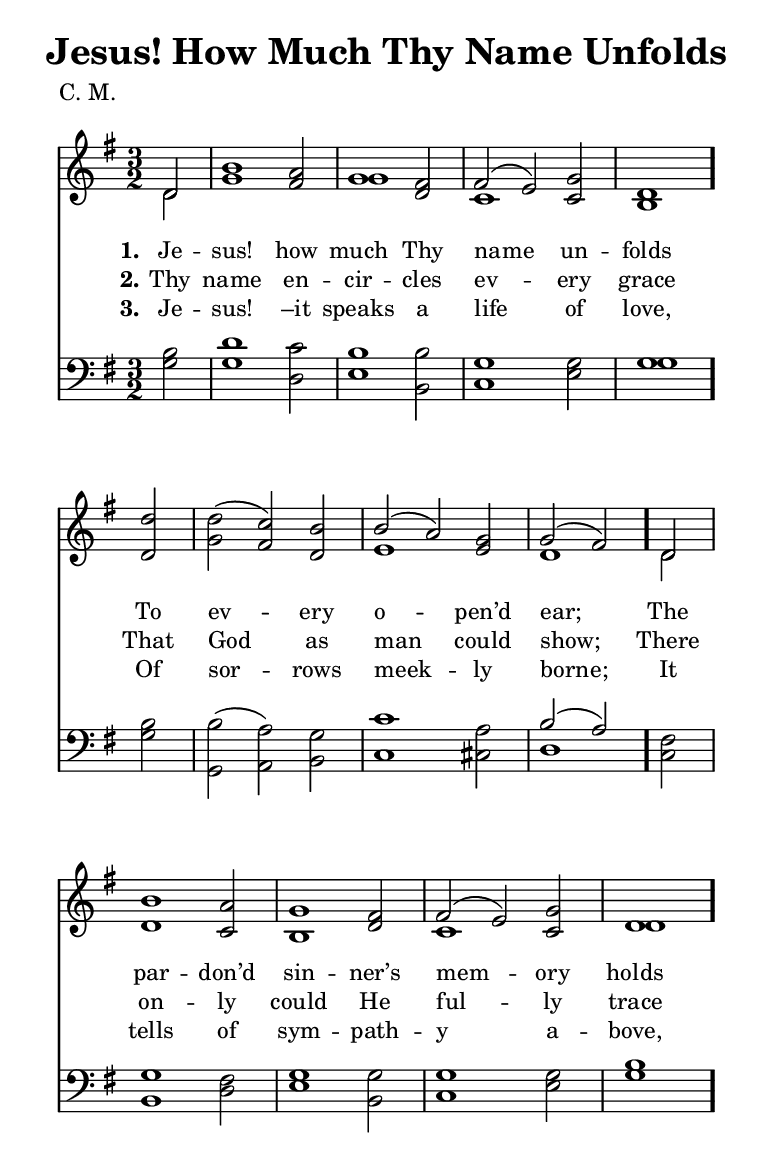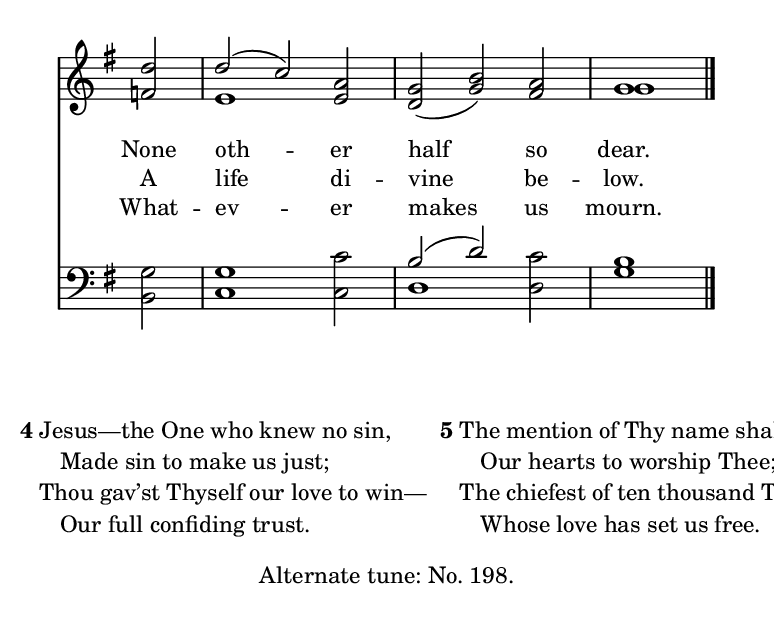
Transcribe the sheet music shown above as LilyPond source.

\include "common/global.ily"
\paper {
  \include "common/paper.ily"
  %ragged-bottom = ##t
  ragged-last-bottom = ##t
  system-count = #(cond (is-eogsized 2) (#t #f))
}

\header{
  hymnnumber = "165"
  title = "Jesus! How Much Thy Name Unfolds"
  tunename = ""
  meter = "C. M."
  %copyright = ""
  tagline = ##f
}

global = {
  \include "common/overrides.ily"
  \override Staff.TimeSignature.style = #'numbered
  \time 3/2
  \override Score.MetronomeMark.transparent = ##t % hide all fermata changes too
  \tempo 2=90
  \key g \major
  \partial 2
  \autoBeamOff
}

notesSoprano = {
\global
\relative c' {

  d2 | b'1 a2 | g1 fis2 | fis( e) g | d1
  d'2 | d( c) b | b( a) g | g( fis)
  d2 | b'1 a2 | g1 fis2 | fis( e) g | d1
  d'2 | d( c) a | g( b) a | g1

  \bar "|."

}
}

notesAlto = {
\global
\relative e' {

  d2 | g1 fis2 | g1 d2 | c1 c2 | b1
  d2 | g( fis) d | e1 e2 | d1
  d2 | d1 c2 b1 d2 | c1 c2 | d1
  f2 | e1 e2 | d( g) fis | g1

}
}

notesTenor = {
\global
\relative a {

  b2 | d1 c2 b1 b2 | g1 g2 | g1
  b2 | b( a) g | c1 a2 | b( a)
  fis2 | g1 fis2 g1 g2 | g1 g2 | b1
  g2 | g1 c2 | b( d) c | b1

}
}

notesBass = {
\global
\relative f {

  g2 | g1 d2 | e1 b2 | c1 e2 | g1
  g2 | g,( a) b | c1 cis2 | d1
  c2 | b1 d2 | e1 b2 | c1 e2 | g1
  b,2 | c1 c2 | d1 d2 | g1

}
}

wordsA = \lyricmode {
\set stanza = "1."

Je -- sus! how much Thy name un -- folds \bar "."
To ev -- ery o -- pen’d ear; \bar "."
The par -- don’d sin -- ner’s mem -- ory holds \bar "."
None oth -- er half so dear. \bar "."

}

wordsB = \lyricmode {
\set stanza = "2."

Thy name en -- cir -- cles ev -- ery grace
That God as man could show;
There on -- ly could He ful -- ly trace
A life di -- vine be -- low.

}

wordsC = \lyricmode {
\set stanza = "3."

Je -- sus! –it speaks a life of love,
Of sor -- rows meek -- ly borne;
It tells of sym -- path -- y a -- bove,
What -- ev -- er makes us mourn.

}

wordsD = \markuplist {

\line { Jesus—the One who knew no sin, }
\line { { \hspace #2 } Made sin to make us just; }
\line { Thou gav’st Thyself our love to win— }
\line { { \hspace #2 } Our full confiding trust. }

}

wordsE = \markuplist {

\line { The mention of Thy name shall bow }
\line { { \hspace #2 } Our hearts to worship Thee; }
\line { The chiefest of ten thousand Thou, }
\line { { \hspace #2 } Whose love has set us free. }

}

\score {
  \context ChoirStaff <<
    \context Staff = upper <<
      \set Staff.autoBeaming = ##f
      \set ChoirStaff.systemStartDelimiter = #'SystemStartBar
      \set ChoirStaff.printPartCombineTexts = ##f
      \partcombine #'(2 . 9) \notesSoprano \notesAlto
      \context NullVoice = sopranos { \voiceOne << \notesSoprano >> }
      \context NullVoice = altos { \voiceTwo << \notesAlto >> }
      \context Lyrics = one   \lyricsto sopranos \wordsA
      \context Lyrics = two   \lyricsto sopranos \wordsB
      \context Lyrics = three \lyricsto sopranos \wordsC
    >>
    \context Staff = men <<
      \set Staff.autoBeaming = ##f
      \clef bass
      \set ChoirStaff.printPartCombineTexts = ##f
      \partcombine #'(2 . 9) \notesTenor \notesBass
      \context NullVoice = tenors { \voiceOne << \notesTenor >> }
      \context NullVoice = basses { \voiceTwo << \notesBass >> }
    >>
  >>
  \layout {
    \include "common/layout.ily"
  }
  \midi{
    \include "common/midi.ily"
  }
}

\noPageBreak

\markup { \fill-line {
  \hspace #0.1
  \line{ \bold 4 \column { \wordsD } }
  \hspace #0.1
  \line{ \bold 5 \column { \wordsE } }
  \hspace #0.1
} }

\noPageBreak

\markup { \vspace #2 \fill-line { \raise #2 \line { Alternate tune: No. 198. } } }

\version "2.19.49"  % necessary for upgrading to future LilyPond versions.

% vi:set et ts=2 sw=2 ai nocindent syntax=lilypond:
